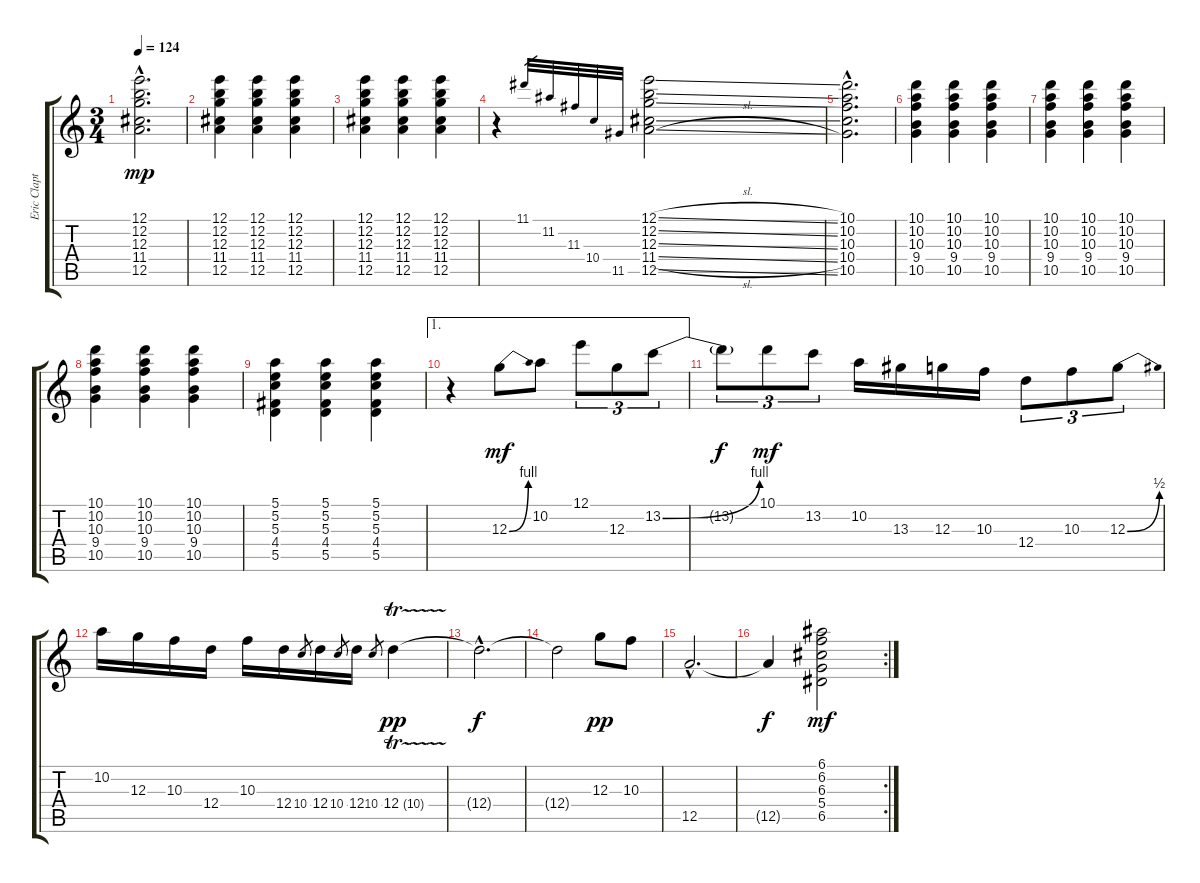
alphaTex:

\track ("Eric Clapton Guitar I" "Eric Clapt") {instrument overdrivenguitar}
\staff {score tabs}
\tuning (E4 B3 G3 D3 A2 E2) {hide}
\ts (3 4)
\tempo 124
\clef g2
\ks c
(12.1{hac} 12.2{hac} 12.3{hac} 11.4{hac} 12.5{hac}).2{d dy mp} |
(12.1 12.2 12.3 11.4 12.5).4 (12.1 12.2 12.3 11.4 12.5).4 (12.1 12.2 12.3 11.4 12.5).4 |
(12.1 12.2 12.3 11.4 12.5).4 (12.1 12.2 12.3 11.4 12.5).4 (12.1 12.2 12.3 11.4 12.5).4 |
r.4 11.1.32{gr} 11.2.32{gr} 11.3.32{gr} 10.4.32{gr} 11.5.32{gr} (12.1{sl} 12.2{sl} 12.3{sl} 11.4{sl} 12.5{sl}).2 |
(10.1{hac} 10.2{hac} 10.3{hac} 10.4{hac} 10.5{hac}).2{d} |
(10.1 10.2 10.3 9.4 10.5).4 (10.1 10.2 10.3 9.4 10.5).4 (10.1 10.2 10.3 9.4 10.5).4 |
(10.1 10.2 10.3 9.4 10.5).4 (10.1 10.2 10.3 9.4 10.5).4 (10.1 10.2 10.3 9.4 10.5).4 |
(10.1 10.2 10.3 9.4 10.5).4 (10.1 10.2 10.3 9.4 10.5).4 (10.1 10.2 10.3 9.4 10.5).4 |
(5.1 5.2 5.3 4.4 5.5).4 (5.1 5.2 5.3 4.4 5.5).4 (5.1 5.2 5.3 4.4 5.5).4 |
\ae 1
r.4 12.3{be (bend 0 0 60 4)}.8{dy mf} 10.2.8 12.1.8{tu (3 2)} 12.3.8{tu (3 2)} 13.2{be (bend 0 0 60 4)}.8{tu (3 2)} |
13.2{t}.8{tu (3 2) dy f} 10.1.8{tu (3 2) dy mf} 13.2.8{tu (3 2)} 10.2.16 13.3.16 12.3.16 10.3.16 12.4.8{tu (3 2)} 10.3.8{tu (3 2)} 12.3{be (bend 0 0 60 2)}.8{tu (3 2)} |
10.2.16 12.3.16 10.3.16 12.4.16 10.3.16 12.4.16 10.4.8{gr} 12.4.16 10.4.8{gr} 12.4.16 10.4.8{gr} 12.4{tr (10 32)}.4{dy pp} |
12.4{hac t}.2{d dy f} |
12.4{t}.2 12.3.8{dy pp} 10.3.8 |
12.5{hac}.2{d} |
\rc 2
12.5{t}.4{dy f} (6.1 6.2 6.3 5.4 6.5).2{dy mf}
